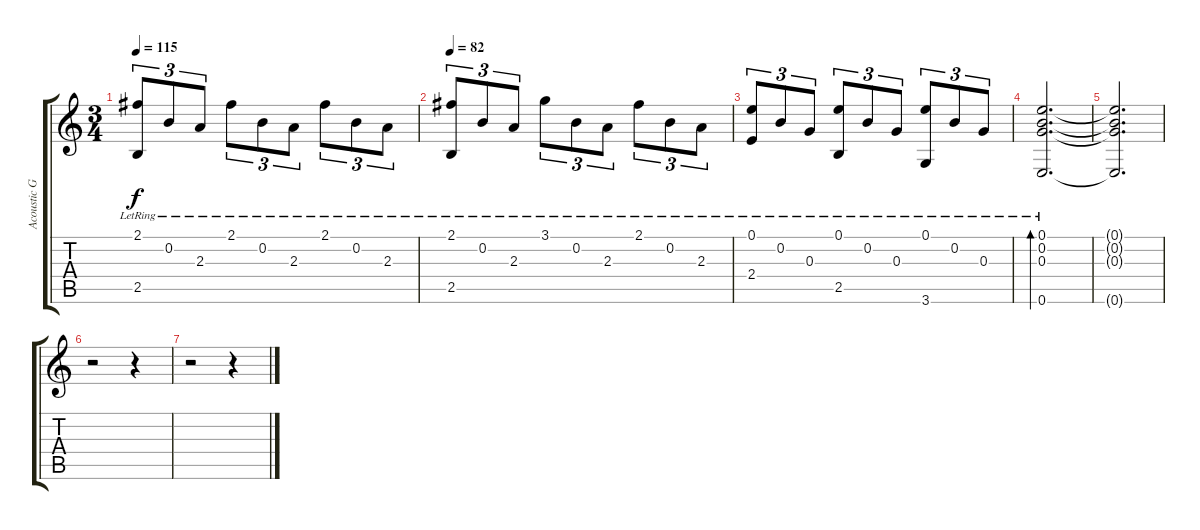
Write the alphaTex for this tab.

\track ("Acoustic Guitar 1" "Acoustic G") {instrument acousticguitarnylon}
\staff {score tabs}
\tuning (E4 B3 G3 D3 A2 E2) {hide}
\ts (3 4)
\tempo 115
\clef g2
\ks c
(2.1{lr} 2.5).8{tu (3 2) dy f} 0.2{lr}.8{tu (3 2)} 2.3{lr}.8{tu (3 2)} 2.1{lr}.8{tu (3 2)} 0.2{lr}.8{tu (3 2)} 2.3{lr}.8{tu (3 2)} 2.1{lr}.8{tu (3 2)} 0.2{lr}.8{tu (3 2)} 2.3{lr}.8{tu (3 2)} |
\tempo 82
(2.1{lr} 2.5).8{tu (3 2)} 0.2{lr}.8{tu (3 2)} 2.3{lr}.8{tu (3 2)} 3.1{lr}.8{tu (3 2)} 0.2{lr}.8{tu (3 2)} 2.3{lr}.8{tu (3 2)} 2.1{lr}.8{tu (3 2)} 0.2{lr}.8{tu (3 2)} 2.3{lr}.8{tu (3 2)} |
(0.1{lr} 2.4).8{tu (3 2)} 0.2{lr}.8{tu (3 2)} 0.3{lr}.8{tu (3 2)} (0.1{lr} 2.5).8{tu (3 2)} 0.2{lr}.8{tu (3 2)} 0.3{lr}.8{tu (3 2)} (0.1{lr} 3.6).8{tu (3 2)} 0.2{lr}.8{tu (3 2)} 0.3{lr}.8{tu (3 2)} |
(0.1{lr} 0.2{lr} 0.3{lr} 0.6{lr}).2{d bd 240} |
(0.1{t} 0.2{t} 0.3{t} 0.6{t}).2{d} |
r.2 r.4 |
r.2 r.4
